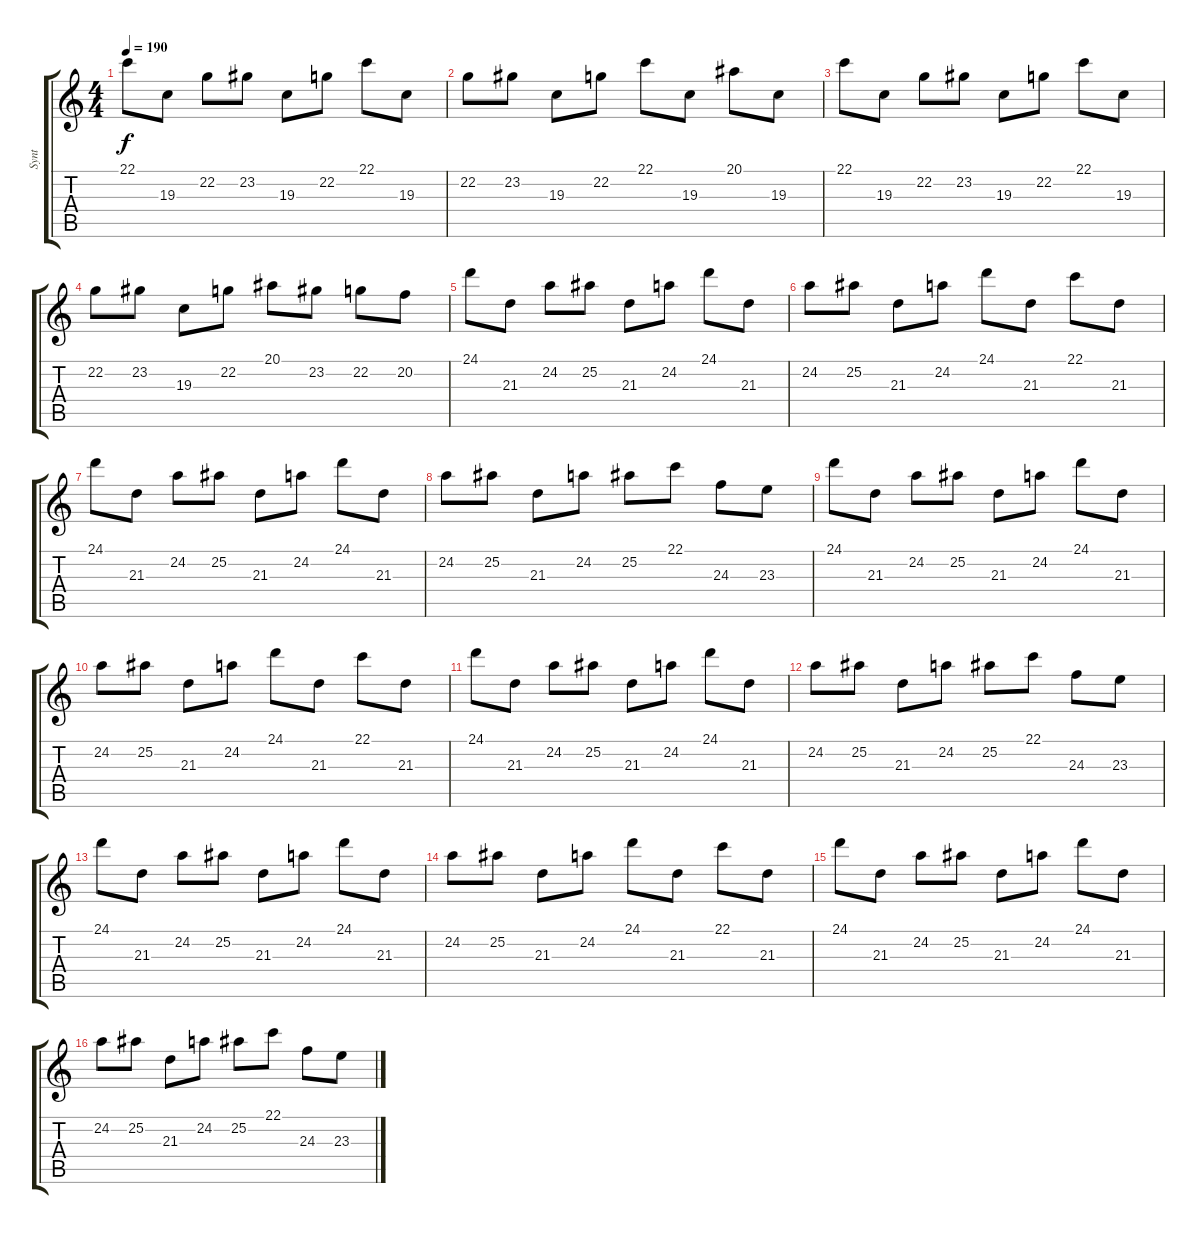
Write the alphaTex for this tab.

\track ("Synt" "Synt") {instrument lead2sawtooth}
\staff {score tabs}
\tuning (D4 A3 F3 C3 G2 D2) {hide}
\ts (4 4)
\tempo 190
\clef g2
\ks c
22.1.8{dy f instrument lead2sawtooth} 19.3.8 22.2.8 23.2.8 19.3.8 22.2.8 22.1.8 19.3.8 |
22.2.8 23.2.8 19.3.8 22.2.8 22.1.8 19.3.8 20.1.8 19.3.8 |
22.1.8 19.3.8 22.2.8 23.2.8 19.3.8 22.2.8 22.1.8 19.3.8 |
22.2.8 23.2.8 19.3.8 22.2.8 20.1.8 23.2.8 22.2.8 20.2.8 |
24.1.8 21.3.8 24.2.8 25.2.8 21.3.8 24.2.8 24.1.8 21.3.8 |
24.2.8 25.2.8 21.3.8 24.2.8 24.1.8 21.3.8 22.1.8 21.3.8 |
24.1.8 21.3.8 24.2.8 25.2.8 21.3.8 24.2.8 24.1.8 21.3.8 |
24.2.8 25.2.8 21.3.8 24.2.8 25.2.8 22.1.8 24.3.8 23.3.8 |
24.1.8 21.3.8 24.2.8 25.2.8 21.3.8 24.2.8 24.1.8 21.3.8 |
24.2.8 25.2.8 21.3.8 24.2.8 24.1.8 21.3.8 22.1.8 21.3.8 |
24.1.8 21.3.8 24.2.8 25.2.8 21.3.8 24.2.8 24.1.8 21.3.8 |
24.2.8 25.2.8 21.3.8 24.2.8 25.2.8 22.1.8 24.3.8 23.3.8 |
24.1.8 21.3.8 24.2.8 25.2.8 21.3.8 24.2.8 24.1.8 21.3.8 |
24.2.8 25.2.8 21.3.8 24.2.8 24.1.8 21.3.8 22.1.8 21.3.8 |
24.1.8 21.3.8 24.2.8 25.2.8 21.3.8 24.2.8 24.1.8 21.3.8 |
24.2.8 25.2.8 21.3.8 24.2.8 25.2.8 22.1.8 24.3.8 23.3.8
